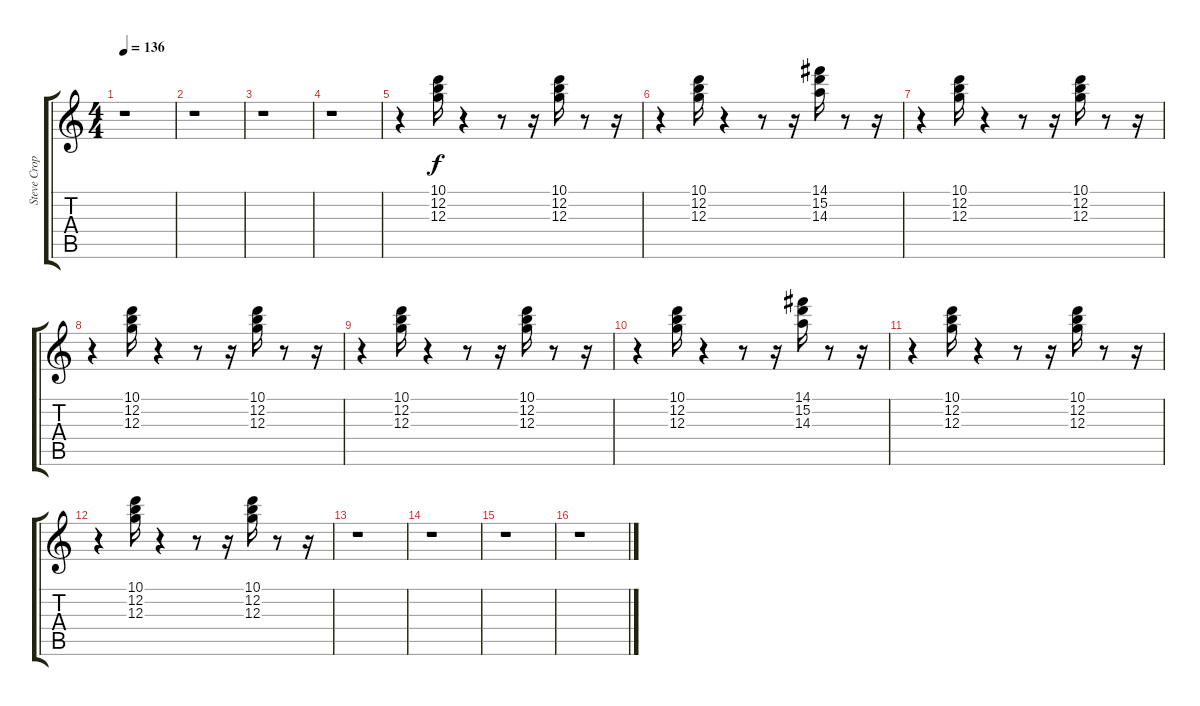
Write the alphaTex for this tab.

\track ("Steve Cropper 2" "Steve Crop") {instrument electricguitarclean}
\staff {score tabs}
\tuning (E4 B3 G3 D3 A2 E2) {hide}
\ts (4 4)
\tempo 136
\clef g2
\ks c
r.1{dy f} |
r.1 |
r.1 |
r.1 |
r.4 (10.1 12.2 12.3).16 r.4 r.8 r.16 (10.1 12.2 12.3).16 r.8 r.16 |
r.4 (10.1 12.2 12.3).16 r.4 r.8 r.16 (14.1 15.2 14.3).16 r.8 r.16 |
r.4 (10.1 12.2 12.3).16 r.4 r.8 r.16 (10.1 12.2 12.3).16 r.8 r.16 |
r.4 (10.1 12.2 12.3).16 r.4 r.8 r.16 (10.1 12.2 12.3).16 r.8 r.16 |
r.4 (10.1 12.2 12.3).16 r.4 r.8 r.16 (10.1 12.2 12.3).16 r.8 r.16 |
r.4 (10.1 12.2 12.3).16 r.4 r.8 r.16 (14.1 15.2 14.3).16 r.8 r.16 |
r.4 (10.1 12.2 12.3).16 r.4 r.8 r.16 (10.1 12.2 12.3).16 r.8 r.16 |
r.4 (10.1 12.2 12.3).16 r.4 r.8 r.16 (10.1 12.2 12.3).16 r.8 r.16 |
r.1 |
r.1 |
r.1 |
r.1
